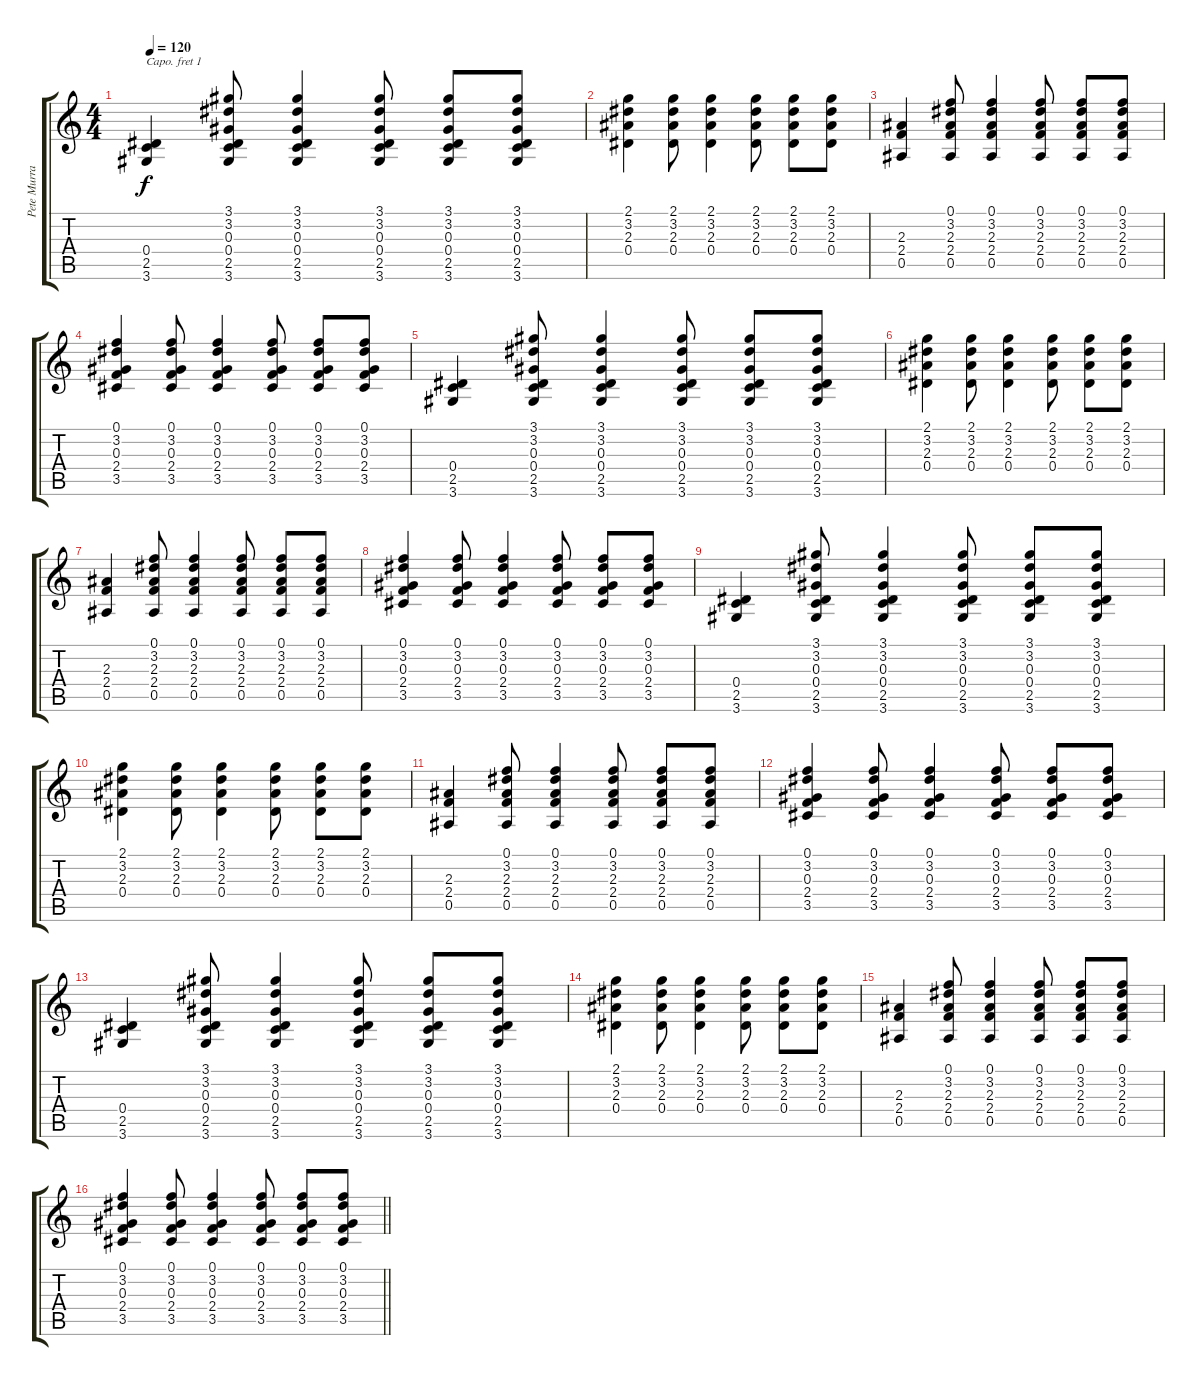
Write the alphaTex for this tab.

\track ("Pete Murray" "Pete Murra") {instrument acousticguitarsteel}
\staff {score tabs}
\capo 1
\tuning (E4 B3 G3 D3 A2 E2) {hide}
\ts (4 4)
\tempo 120
\clef g2
\ks c
(0.4 2.5 3.6).4{dy f} (3.1 3.2 0.3 0.4 2.5 3.6).8 (3.1 3.2 0.3 0.4 2.5 3.6).4 (3.1 3.2 0.3 0.4 2.5 3.6).8 (3.1 3.2 0.3 0.4 2.5 3.6).8 (3.1 3.2 0.3 0.4 2.5 3.6).8 |
(2.1 3.2 2.3 0.4).4 (2.1 3.2 2.3 0.4).8 (2.1 3.2 2.3 0.4).4 (2.1 3.2 2.3 0.4).8 (2.1 3.2 2.3 0.4).8 (2.1 3.2 2.3 0.4).8 |
(2.3 2.4 0.5).4 (0.1 3.2 2.3 2.4 0.5).8 (0.1 3.2 2.3 2.4 0.5).4 (0.1 3.2 2.3 2.4 0.5).8 (0.1 3.2 2.3 2.4 0.5).8 (0.1 3.2 2.3 2.4 0.5).8 |
(0.1 3.2 0.3 2.4 3.5).4 (0.1 3.2 0.3 2.4 3.5).8 (0.1 3.2 0.3 2.4 3.5).4 (0.1 3.2 0.3 2.4 3.5).8 (0.1 3.2 0.3 2.4 3.5).8 (0.1 3.2 0.3 2.4 3.5).8 |
(0.4 2.5 3.6).4 (3.1 3.2 0.3 0.4 2.5 3.6).8 (3.1 3.2 0.3 0.4 2.5 3.6).4 (3.1 3.2 0.3 0.4 2.5 3.6).8 (3.1 3.2 0.3 0.4 2.5 3.6).8 (3.1 3.2 0.3 0.4 2.5 3.6).8 |
(2.1 3.2 2.3 0.4).4 (2.1 3.2 2.3 0.4).8 (2.1 3.2 2.3 0.4).4 (2.1 3.2 2.3 0.4).8 (2.1 3.2 2.3 0.4).8 (2.1 3.2 2.3 0.4).8 |
(2.3 2.4 0.5).4 (0.1 3.2 2.3 2.4 0.5).8 (0.1 3.2 2.3 2.4 0.5).4 (0.1 3.2 2.3 2.4 0.5).8 (0.1 3.2 2.3 2.4 0.5).8 (0.1 3.2 2.3 2.4 0.5).8 |
(0.1 3.2 0.3 2.4 3.5).4 (0.1 3.2 0.3 2.4 3.5).8 (0.1 3.2 0.3 2.4 3.5).4 (0.1 3.2 0.3 2.4 3.5).8 (0.1 3.2 0.3 2.4 3.5).8 (0.1 3.2 0.3 2.4 3.5).8 |
(0.4 2.5 3.6).4 (3.1 3.2 0.3 0.4 2.5 3.6).8 (3.1 3.2 0.3 0.4 2.5 3.6).4 (3.1 3.2 0.3 0.4 2.5 3.6).8 (3.1 3.2 0.3 0.4 2.5 3.6).8 (3.1 3.2 0.3 0.4 2.5 3.6).8 |
(2.1 3.2 2.3 0.4).4 (2.1 3.2 2.3 0.4).8 (2.1 3.2 2.3 0.4).4 (2.1 3.2 2.3 0.4).8 (2.1 3.2 2.3 0.4).8 (2.1 3.2 2.3 0.4).8 |
(2.3 2.4 0.5).4 (0.1 3.2 2.3 2.4 0.5).8 (0.1 3.2 2.3 2.4 0.5).4 (0.1 3.2 2.3 2.4 0.5).8 (0.1 3.2 2.3 2.4 0.5).8 (0.1 3.2 2.3 2.4 0.5).8 |
(0.1 3.2 0.3 2.4 3.5).4 (0.1 3.2 0.3 2.4 3.5).8 (0.1 3.2 0.3 2.4 3.5).4 (0.1 3.2 0.3 2.4 3.5).8 (0.1 3.2 0.3 2.4 3.5).8 (0.1 3.2 0.3 2.4 3.5).8 |
(0.4 2.5 3.6).4 (3.1 3.2 0.3 0.4 2.5 3.6).8 (3.1 3.2 0.3 0.4 2.5 3.6).4 (3.1 3.2 0.3 0.4 2.5 3.6).8 (3.1 3.2 0.3 0.4 2.5 3.6).8 (3.1 3.2 0.3 0.4 2.5 3.6).8 |
(2.1 3.2 2.3 0.4).4 (2.1 3.2 2.3 0.4).8 (2.1 3.2 2.3 0.4).4 (2.1 3.2 2.3 0.4).8 (2.1 3.2 2.3 0.4).8 (2.1 3.2 2.3 0.4).8 |
(2.3 2.4 0.5).4 (0.1 3.2 2.3 2.4 0.5).8 (0.1 3.2 2.3 2.4 0.5).4 (0.1 3.2 2.3 2.4 0.5).8 (0.1 3.2 2.3 2.4 0.5).8 (0.1 3.2 2.3 2.4 0.5).8 |
\barLineRight lightlight
(0.1 3.2 0.3 2.4 3.5).4 (0.1 3.2 0.3 2.4 3.5).8 (0.1 3.2 0.3 2.4 3.5).4 (0.1 3.2 0.3 2.4 3.5).8 (0.1 3.2 0.3 2.4 3.5).8 (0.1 3.2 0.3 2.4 3.5).8
